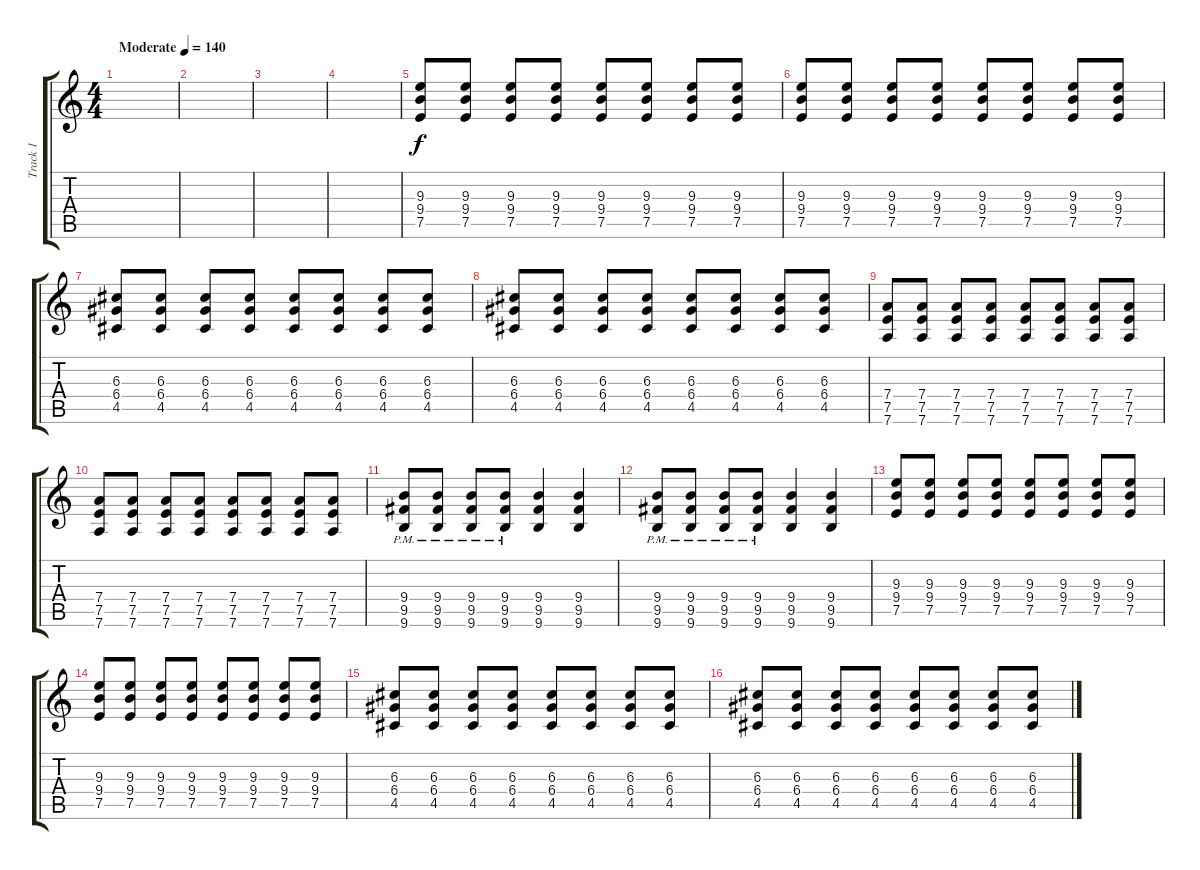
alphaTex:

\track ("Track 1" "Track 1") {instrument distortionguitar}
\staff {score tabs}
\tuning (E4 B3 G3 D3 A2 D2) {hide}
\ts (4 4)
\tempo (140 "Moderate")
\clef g2
\ks c
|
|
|
|
(9.3 9.4 7.5).8 (9.3 9.4 7.5).8 (9.3 9.4 7.5).8 (9.3 9.4 7.5).8 (9.3 9.4 7.5).8 (9.3 9.4 7.5).8 (9.3 9.4 7.5).8 (9.3 9.4 7.5).8 |
(9.3 9.4 7.5).8 (9.3 9.4 7.5).8 (9.3 9.4 7.5).8 (9.3 9.4 7.5).8 (9.3 9.4 7.5).8 (9.3 9.4 7.5).8 (9.3 9.4 7.5).8 (9.3 9.4 7.5).8 |
(6.3 6.4 4.5).8 (6.3 6.4 4.5).8 (6.3 6.4 4.5).8 (6.3 6.4 4.5).8 (6.3 6.4 4.5).8 (6.3 6.4 4.5).8 (6.3 6.4 4.5).8 (6.3 6.4 4.5).8 |
(6.3 6.4 4.5).8 (6.3 6.4 4.5).8 (6.3 6.4 4.5).8 (6.3 6.4 4.5).8 (6.3 6.4 4.5).8 (6.3 6.4 4.5).8 (6.3 6.4 4.5).8 (6.3 6.4 4.5).8 |
(7.4 7.5 7.6).8 (7.4 7.5 7.6).8 (7.4 7.5 7.6).8 (7.4 7.5 7.6).8 (7.4 7.5 7.6).8 (7.4 7.5 7.6).8 (7.4 7.5 7.6).8 (7.4 7.5 7.6).8 |
(7.4 7.5 7.6).8 (7.4 7.5 7.6).8 (7.4 7.5 7.6).8 (7.4 7.5 7.6).8 (7.4 7.5 7.6).8 (7.4 7.5 7.6).8 (7.4 7.5 7.6).8 (7.4 7.5 7.6).8 |
(9.4{pm} 9.5{pm} 9.6{pm}).8 (9.4{pm} 9.5{pm} 9.6{pm}).8 (9.4{pm} 9.5{pm} 9.6{pm}).8 (9.4{pm} 9.5{pm} 9.6{pm}).8 (9.4 9.5 9.6).4 (9.4 9.5 9.6).4 |
(9.4{pm} 9.5{pm} 9.6{pm}).8 (9.4{pm} 9.5{pm} 9.6{pm}).8 (9.4{pm} 9.5{pm} 9.6{pm}).8 (9.4{pm} 9.5{pm} 9.6{pm}).8 (9.4 9.5 9.6).4 (9.4 9.5 9.6).4 |
(9.3 9.4 7.5).8 (9.3 9.4 7.5).8 (9.3 9.4 7.5).8 (9.3 9.4 7.5).8 (9.3 9.4 7.5).8 (9.3 9.4 7.5).8 (9.3 9.4 7.5).8 (9.3 9.4 7.5).8 |
(9.3 9.4 7.5).8 (9.3 9.4 7.5).8 (9.3 9.4 7.5).8 (9.3 9.4 7.5).8 (9.3 9.4 7.5).8 (9.3 9.4 7.5).8 (9.3 9.4 7.5).8 (9.3 9.4 7.5).8 |
(6.3 6.4 4.5).8 (6.3 6.4 4.5).8 (6.3 6.4 4.5).8 (6.3 6.4 4.5).8 (6.3 6.4 4.5).8 (6.3 6.4 4.5).8 (6.3 6.4 4.5).8 (6.3 6.4 4.5).8 |
(6.3 6.4 4.5).8 (6.3 6.4 4.5).8 (6.3 6.4 4.5).8 (6.3 6.4 4.5).8 (6.3 6.4 4.5).8 (6.3 6.4 4.5).8 (6.3 6.4 4.5).8 (6.3 6.4 4.5).8
